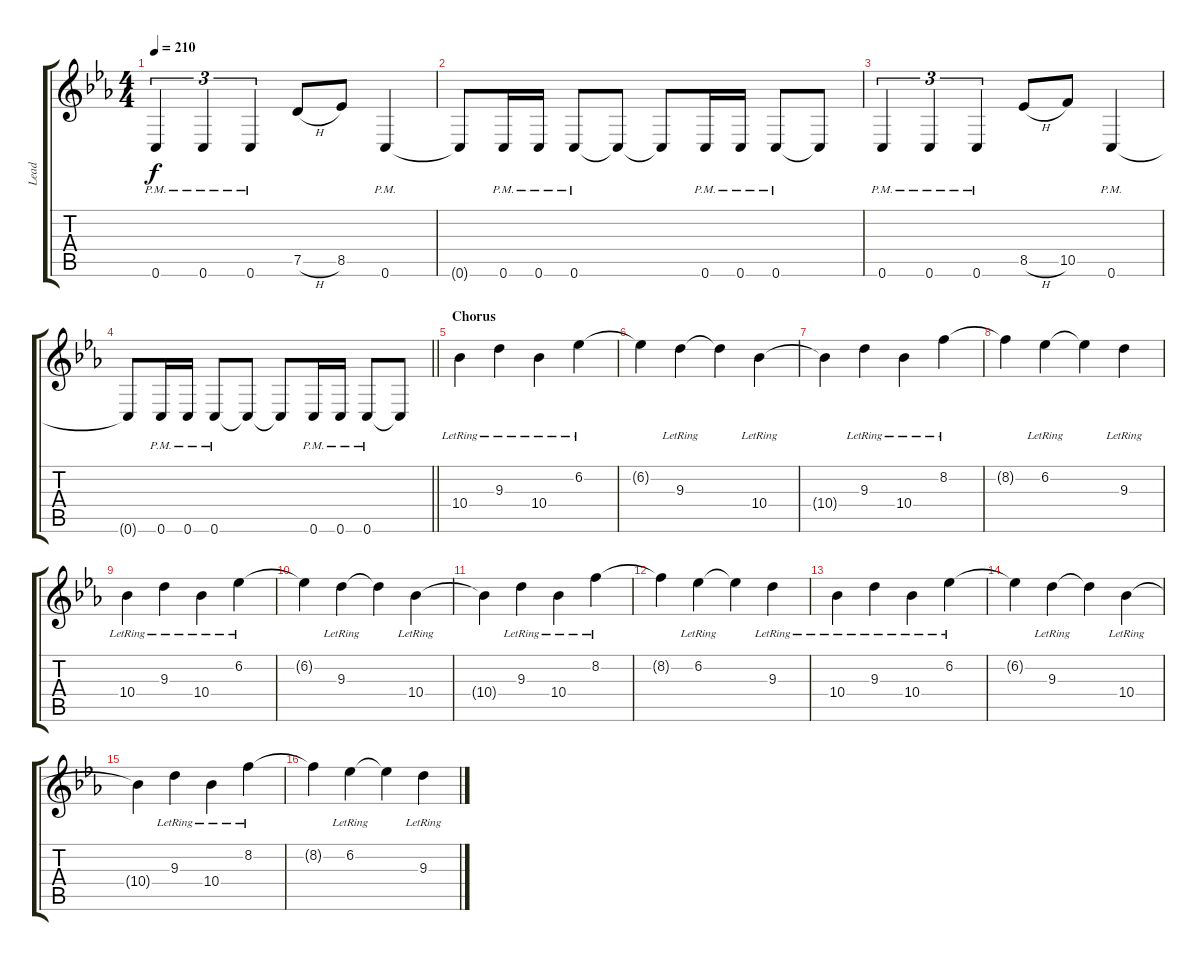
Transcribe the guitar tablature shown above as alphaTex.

\track ("Lead" "Lead") {instrument overdrivenguitar}
\staff {score tabs}
\tuning (D4 A3 F3 C3 G2 C2) {hide}
\ts (4 4)
\tempo 210
\clef g2
\ks cminor
0.6{pm}.4{tu (3 2) dy f} 0.6{pm}.4{tu (3 2)} 0.6{pm}.4{tu (3 2)} 7.5{h}.8 8.5.8 0.6{pm}.4 |
0.6{t}.8 0.6{pm}.16 0.6{pm}.16 0.6{pm}.8 0.6{t}.8 0.6{t}.8 0.6{pm}.16 0.6{pm}.16 0.6{pm}.8 0.6{t}.8 |
0.6{pm}.4{tu (3 2)} 0.6{pm}.4{tu (3 2)} 0.6{pm}.4{tu (3 2)} 8.5{h}.8 10.5.8 0.6{pm}.4 |
\barLineRight lightlight
0.6{t}.8 0.6{pm}.16 0.6{pm}.16 0.6{pm}.8 0.6{t}.8 0.6{t}.8 0.6{pm}.16 0.6{pm}.16 0.6{pm}.8 0.6{t}.8 |
\section ("" "Chorus")
10.4{lr}.4{volume 10 balance 8} 9.3{lr}.4 10.4{lr}.4 6.2{lr}.4 |
6.2{t}.4 9.3{lr}.4 9.3{t}.4 10.4{lr}.4 |
10.4{t}.4 9.3{lr}.4 10.4{lr}.4 8.2{lr}.4 |
8.2{t}.4 6.2{lr}.4 6.2{t}.4 9.3{lr}.4 |
10.4{lr}.4 9.3{lr}.4 10.4{lr}.4 6.2{lr}.4 |
6.2{t}.4 9.3{lr}.4 9.3{t}.4 10.4{lr}.4 |
10.4{t}.4 9.3{lr}.4 10.4{lr}.4 8.2{lr}.4 |
8.2{t}.4 6.2{lr}.4 6.2{t}.4 9.3{lr}.4 |
10.4{lr}.4 9.3{lr}.4 10.4{lr}.4 6.2{lr}.4 |
6.2{t}.4 9.3{lr}.4 9.3{t}.4 10.4{lr}.4 |
10.4{t}.4 9.3{lr}.4 10.4{lr}.4 8.2{lr}.4 |
8.2{t}.4 6.2{lr}.4 6.2{t}.4 9.3{lr}.4
